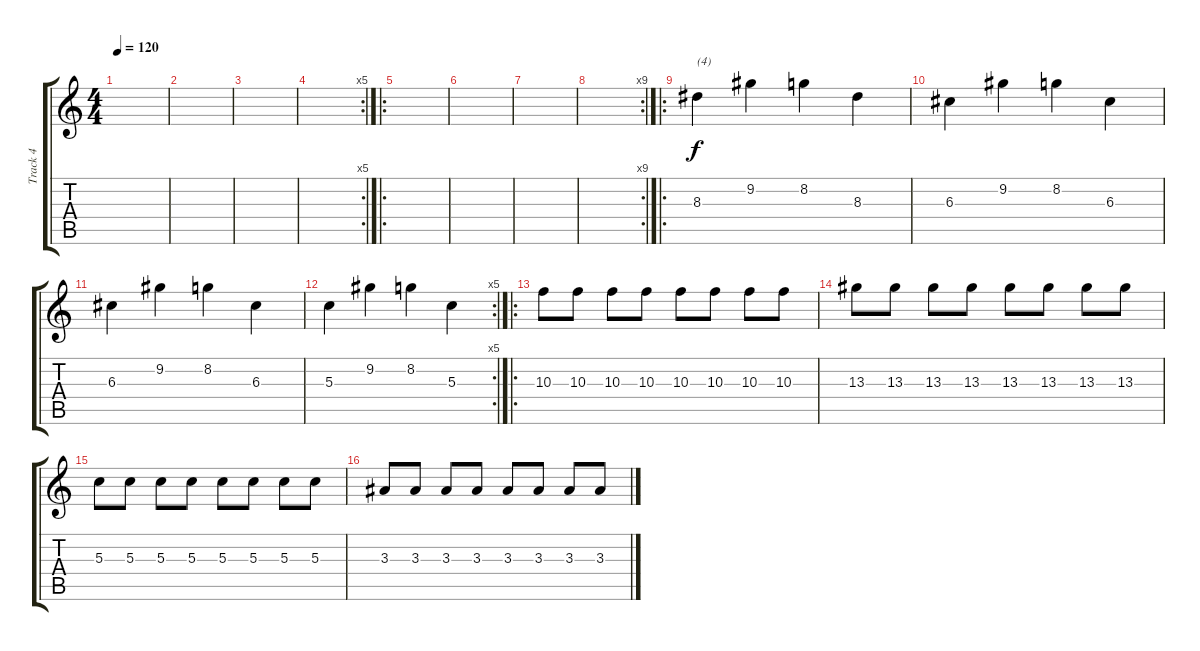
\track ("Track 4" "Track 4") {instrument acousticguitarsteel}
\staff {score tabs}
\tuning (E4 B3 G3 D3 A2 E2) {hide}
\ts (4 4)
\tempo 120
\clef g2
\ks c
|
|
|
\rc 5
|
\ro
|
|
|
\rc 9
|
\ro
8.3.4{txt "(4)"} 9.2.4 8.2.4 8.3.4 |
6.3.4 9.2.4 8.2.4 6.3.4 |
6.3.4 9.2.4 8.2.4 6.3.4 |
\rc 5
5.3.4 9.2.4 8.2.4 5.3.4 |
\ro
10.3.8 10.3.8 10.3.8 10.3.8 10.3.8 10.3.8 10.3.8 10.3.8 |
13.3.8 13.3.8 13.3.8 13.3.8 13.3.8 13.3.8 13.3.8 13.3.8 |
5.3.8 5.3.8 5.3.8 5.3.8 5.3.8 5.3.8 5.3.8 5.3.8 |
3.3.8 3.3.8 3.3.8 3.3.8 3.3.8 3.3.8 3.3.8 3.3.8
